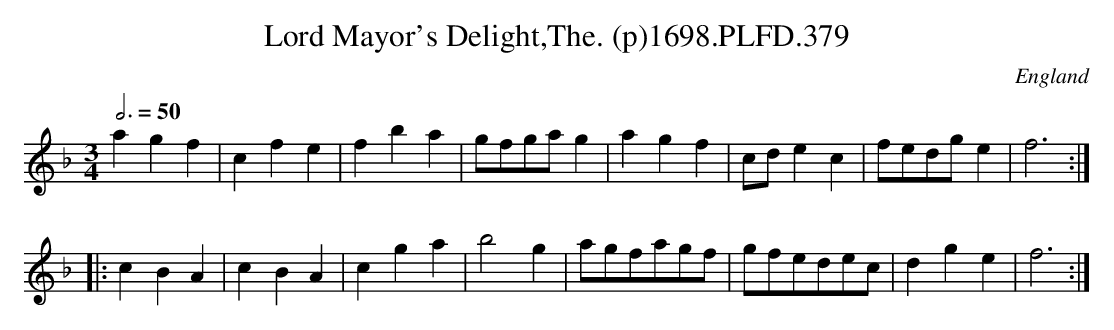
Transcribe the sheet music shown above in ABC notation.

X:1
T:Lord Mayor's Delight,The. (p)1698.PLFD.379
M:3/4
L:1/4
Q:3/4=50
O:England
K:F
agf|cfe|fba|g/f/g/a/g|agf|c/d/ec|f/e/d/g/e|f3:|
|:cBA|cBA|cga|b2g|a/g/f/a/g/f/|g/f/e/d/e/c/|dge|f3:|
